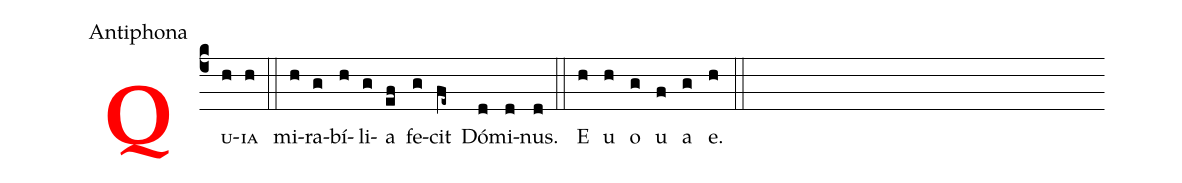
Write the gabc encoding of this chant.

office-part: Antiphona;
%%
<v>\bf\textcolor{red}{Q}</v><v>\sc{u}</v>(c4h)<v>\sc{ia}</v>(h) (::) mi(h)ra(g)bí(h)li(g)a(ef) fe(g)cit(fe~) Dó(d)mi(d)nus.(d) (::) E(h) u(h) o(g) u(f) a(g) e.(h) (::)
